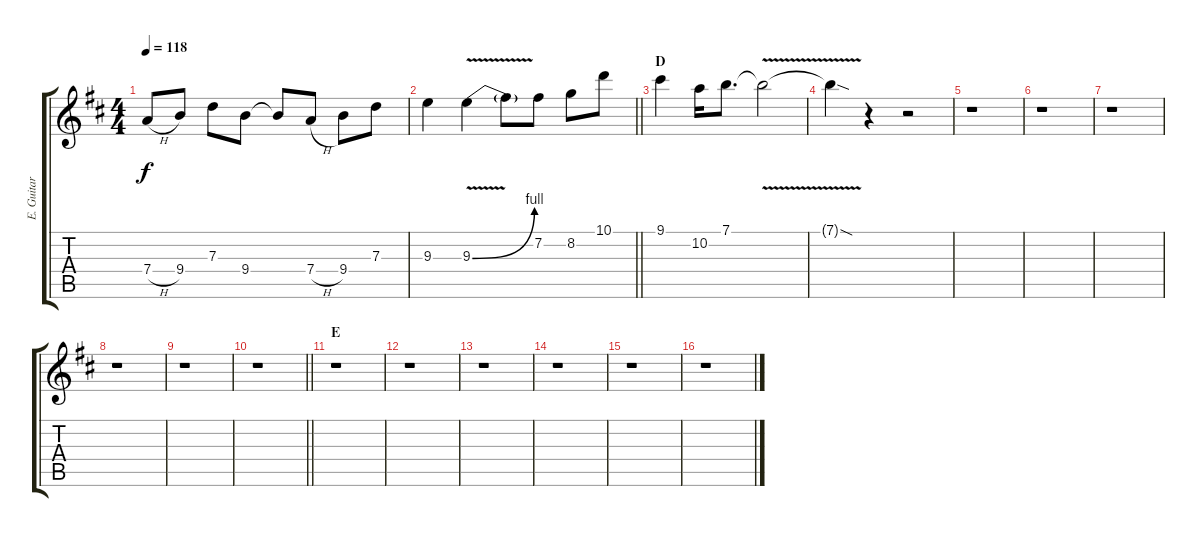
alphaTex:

\track ("E. Guitar II" "E. Guitar ") {instrument overdrivenguitar}
\staff {score tabs}
\tuning (E4 B3 G3 D3 A2 E2) {hide}
\ts (4 4)
\tempo 118
\clef g2
\ks d
7.4{h}.8{dy f} 9.4.8 7.3.8 9.4.8 9.4{t}.8 7.4{h}.8 9.4.8 7.3.8 |
\barLineRight lightlight
9.3.4 9.3{be (bend 0 0 60 4) v}.4 9.3{t}.8 7.2.8 8.2.8 10.1.8 |
\section ("" "D")
9.1.4 10.2.16 7.1.8{d} 7.1{v t}.2 |
7.1{sod t}.4 r.4 r.2 |
r.1 |
r.1 |
r.1 |
r.1 |
r.1 |
\barLineRight lightlight
r.1 |
\section ("" "E")
r.1 |
r.1 |
r.1 |
r.1 |
r.1 |
r.1
